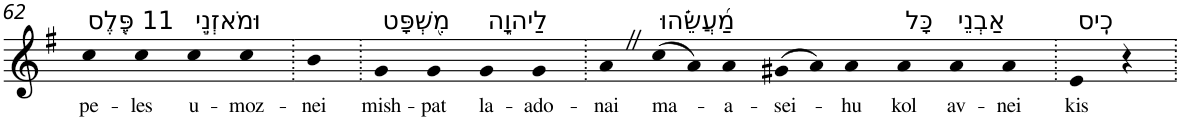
**kern	**text
*part1	*part1
*staff1	*staff1
*I"Piano	*
*I'Pno	*
!!LO:PB:g=z
*clefG2	*
*k[f#]	*
*G:	*
=62	=62
!LO:TX:a:t=11 פֶּ֤לֶס	!
!	!LO:LY:b
4cc	pe-
!	!LO:LY:b
4cc	-les
!LO:TX:a:t=וּמֹאזְנֵ֣י	!
!	!LO:LY:b
4cc	u-
!	!LO:LY:b
4cc	-moz-
=63.	=63.
!	!LO:LY:b
4b	-nei
=64.	=64.
!LO:TX:a:t=מִ֭שְׁפָּט	!
!	!LO:LY:b
4g	mish-
!	!LO:LY:b
4g	-pat
!LO:TX:a:t=לַיהוָ֑ה	!
!	!LO:LY:b
4g	la-
!	!LO:LY:b
4g	-ado-
=65.	=65.
!	!LO:LY:b
4aZ	-nai
!LO:TX:a:t=מַ֝עֲשֵׂ֗הוּ	!
!	!LO:LY:b
(>8cc	ma-
8a)	.
!	!LO:LY:b
4a	-a-
!	!LO:LY:b
(>8g#X	-sei-
8a)	.
!	!LO:LY:b
4a	-hu
!LO:TX:a:t=כָּל	!
!	!LO:LY:b
4a	kol
!LO:TX:a:t=אַבְנֵי	!
!	!LO:LY:b
4a	av-
!	!LO:LY:b
4a	-nei
=66.	=66.
!LO:TX:a:t=כִֽיס	!
!	!LO:LY:b
4e	kis
4r	.
=.	=.
*-	*-
